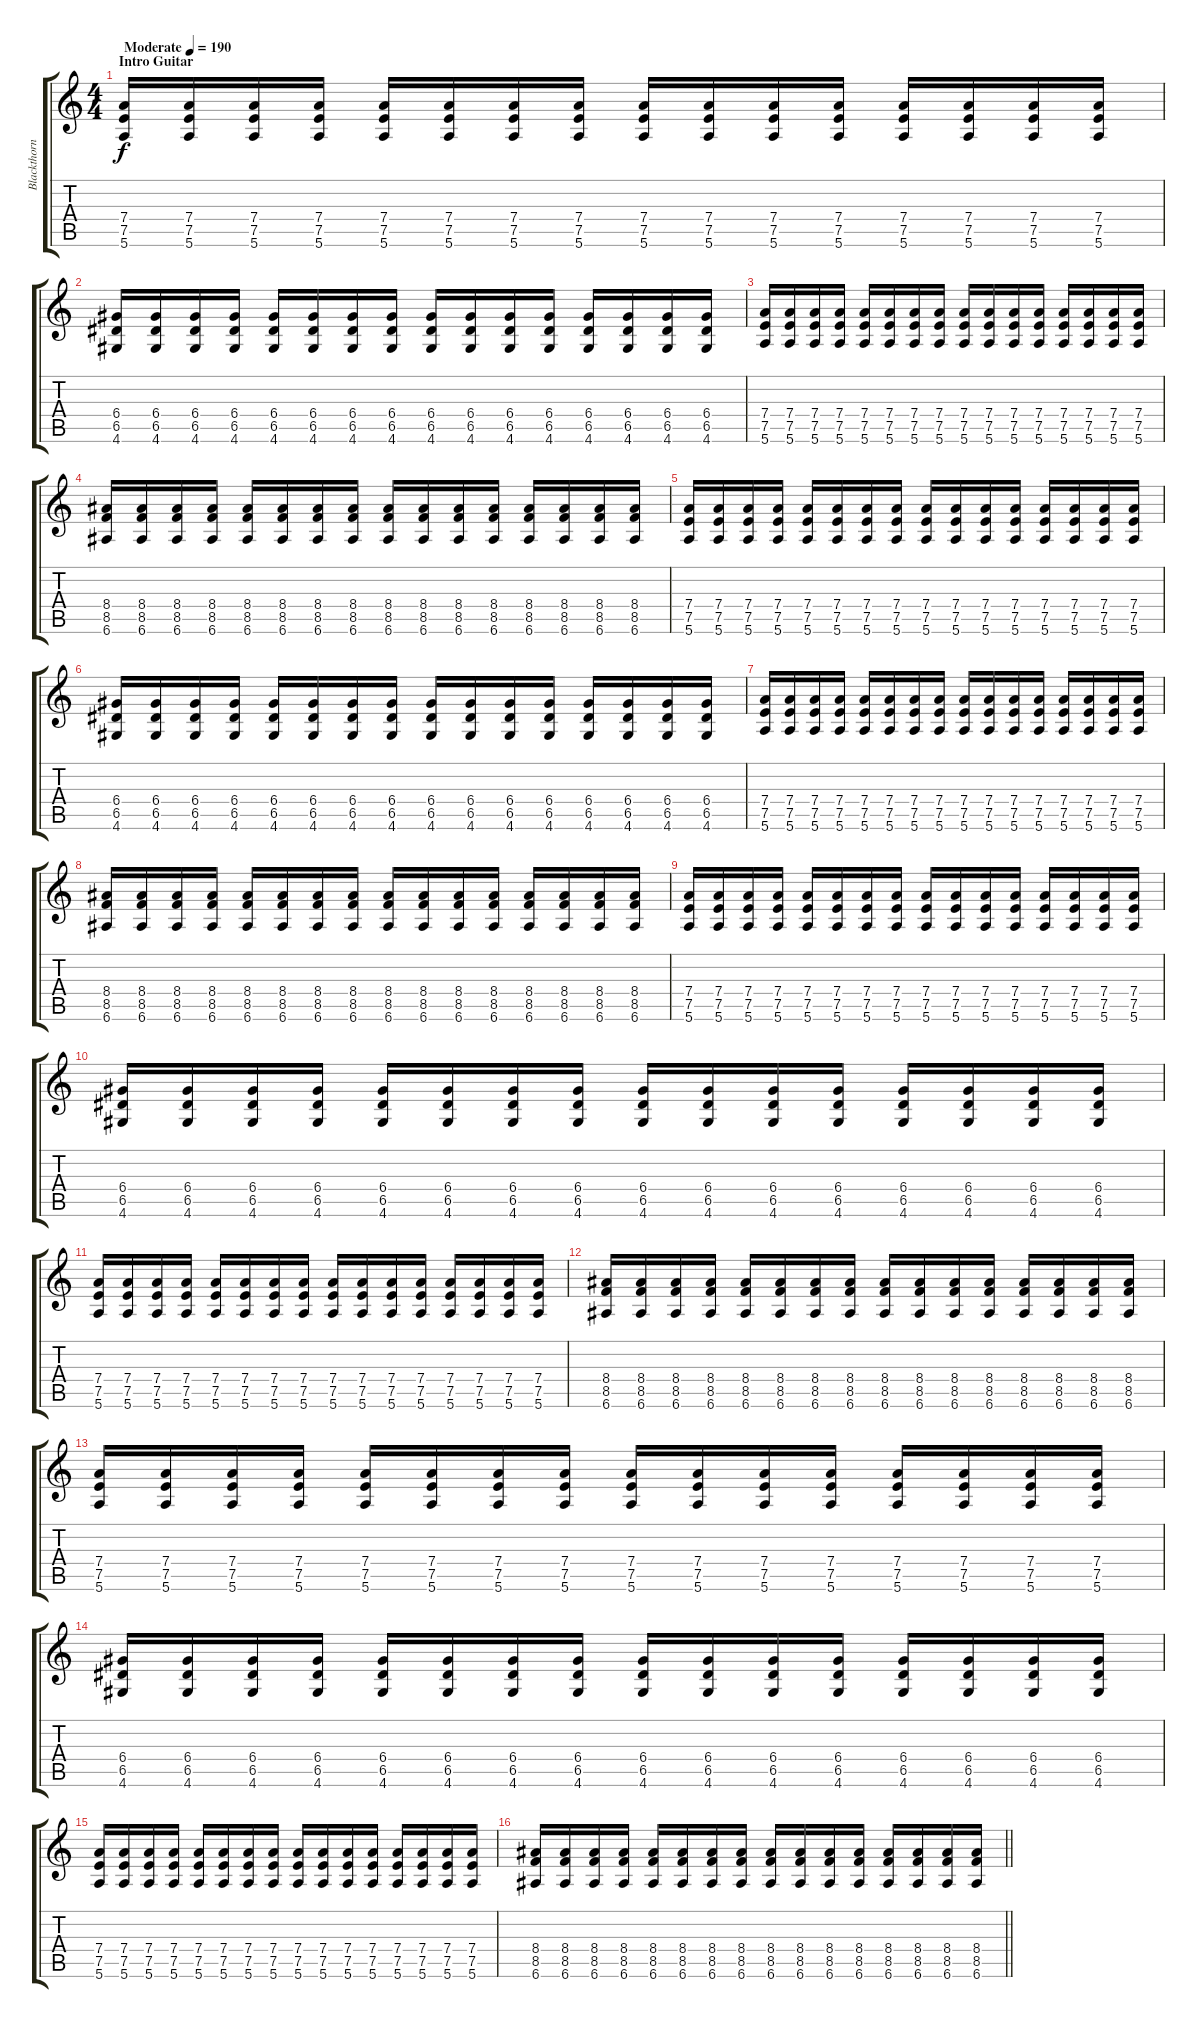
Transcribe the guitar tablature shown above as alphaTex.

\track ("Blackthorn" "Blackthorn") {instrument distortionguitar}
\staff {score tabs}
\tuning (E4 B3 G3 D3 A2 E2) {hide}
\ts (4 4)
\section ("" "Intro Guitar")
\tempo (190 "Moderate")
\clef g2
\ks c
(7.4 7.5 5.6).16{dy f instrument distortionguitar} (7.4 7.5 5.6).16 (7.4 7.5 5.6).16 (7.4 7.5 5.6).16 (7.4 7.5 5.6).16 (7.4 7.5 5.6).16 (7.4 7.5 5.6).16 (7.4 7.5 5.6).16 (7.4 7.5 5.6).16 (7.4 7.5 5.6).16 (7.4 7.5 5.6).16 (7.4 7.5 5.6).16 (7.4 7.5 5.6).16 (7.4 7.5 5.6).16 (7.4 7.5 5.6).16 (7.4 7.5 5.6).16 |
(6.4 6.5 4.6).16 (6.4 6.5 4.6).16 (6.4 6.5 4.6).16 (6.4 6.5 4.6).16 (6.4 6.5 4.6).16 (6.4 6.5 4.6).16 (6.4 6.5 4.6).16 (6.4 6.5 4.6).16 (6.4 6.5 4.6).16 (6.4 6.5 4.6).16 (6.4 6.5 4.6).16 (6.4 6.5 4.6).16 (6.4 6.5 4.6).16 (6.4 6.5 4.6).16 (6.4 6.5 4.6).16 (6.4 6.5 4.6).16 |
(7.4 7.5 5.6).16 (7.4 7.5 5.6).16 (7.4 7.5 5.6).16 (7.4 7.5 5.6).16 (7.4 7.5 5.6).16 (7.4 7.5 5.6).16 (7.4 7.5 5.6).16 (7.4 7.5 5.6).16 (7.4 7.5 5.6).16 (7.4 7.5 5.6).16 (7.4 7.5 5.6).16 (7.4 7.5 5.6).16 (7.4 7.5 5.6).16 (7.4 7.5 5.6).16 (7.4 7.5 5.6).16 (7.4 7.5 5.6).16 |
(8.4 8.5 6.6).16 (8.4 8.5 6.6).16 (8.4 8.5 6.6).16 (8.4 8.5 6.6).16 (8.4 8.5 6.6).16 (8.4 8.5 6.6).16 (8.4 8.5 6.6).16 (8.4 8.5 6.6).16 (8.4 8.5 6.6).16 (8.4 8.5 6.6).16 (8.4 8.5 6.6).16 (8.4 8.5 6.6).16 (8.4 8.5 6.6).16 (8.4 8.5 6.6).16 (8.4 8.5 6.6).16 (8.4 8.5 6.6).16 |
(7.4 7.5 5.6).16 (7.4 7.5 5.6).16 (7.4 7.5 5.6).16 (7.4 7.5 5.6).16 (7.4 7.5 5.6).16 (7.4 7.5 5.6).16 (7.4 7.5 5.6).16 (7.4 7.5 5.6).16 (7.4 7.5 5.6).16 (7.4 7.5 5.6).16 (7.4 7.5 5.6).16 (7.4 7.5 5.6).16 (7.4 7.5 5.6).16 (7.4 7.5 5.6).16 (7.4 7.5 5.6).16 (7.4 7.5 5.6).16 |
(6.4 6.5 4.6).16 (6.4 6.5 4.6).16 (6.4 6.5 4.6).16 (6.4 6.5 4.6).16 (6.4 6.5 4.6).16 (6.4 6.5 4.6).16 (6.4 6.5 4.6).16 (6.4 6.5 4.6).16 (6.4 6.5 4.6).16 (6.4 6.5 4.6).16 (6.4 6.5 4.6).16 (6.4 6.5 4.6).16 (6.4 6.5 4.6).16 (6.4 6.5 4.6).16 (6.4 6.5 4.6).16 (6.4 6.5 4.6).16 |
(7.4 7.5 5.6).16 (7.4 7.5 5.6).16 (7.4 7.5 5.6).16 (7.4 7.5 5.6).16 (7.4 7.5 5.6).16 (7.4 7.5 5.6).16 (7.4 7.5 5.6).16 (7.4 7.5 5.6).16 (7.4 7.5 5.6).16 (7.4 7.5 5.6).16 (7.4 7.5 5.6).16 (7.4 7.5 5.6).16 (7.4 7.5 5.6).16 (7.4 7.5 5.6).16 (7.4 7.5 5.6).16 (7.4 7.5 5.6).16 |
(8.4 8.5 6.6).16 (8.4 8.5 6.6).16 (8.4 8.5 6.6).16 (8.4 8.5 6.6).16 (8.4 8.5 6.6).16 (8.4 8.5 6.6).16 (8.4 8.5 6.6).16 (8.4 8.5 6.6).16 (8.4 8.5 6.6).16 (8.4 8.5 6.6).16 (8.4 8.5 6.6).16 (8.4 8.5 6.6).16 (8.4 8.5 6.6).16 (8.4 8.5 6.6).16 (8.4 8.5 6.6).16 (8.4 8.5 6.6).16 |
(7.4 7.5 5.6).16 (7.4 7.5 5.6).16 (7.4 7.5 5.6).16 (7.4 7.5 5.6).16 (7.4 7.5 5.6).16 (7.4 7.5 5.6).16 (7.4 7.5 5.6).16 (7.4 7.5 5.6).16 (7.4 7.5 5.6).16 (7.4 7.5 5.6).16 (7.4 7.5 5.6).16 (7.4 7.5 5.6).16 (7.4 7.5 5.6).16 (7.4 7.5 5.6).16 (7.4 7.5 5.6).16 (7.4 7.5 5.6).16 |
(6.4 6.5 4.6).16 (6.4 6.5 4.6).16 (6.4 6.5 4.6).16 (6.4 6.5 4.6).16 (6.4 6.5 4.6).16 (6.4 6.5 4.6).16 (6.4 6.5 4.6).16 (6.4 6.5 4.6).16 (6.4 6.5 4.6).16 (6.4 6.5 4.6).16 (6.4 6.5 4.6).16 (6.4 6.5 4.6).16 (6.4 6.5 4.6).16 (6.4 6.5 4.6).16 (6.4 6.5 4.6).16 (6.4 6.5 4.6).16 |
(7.4 7.5 5.6).16 (7.4 7.5 5.6).16 (7.4 7.5 5.6).16 (7.4 7.5 5.6).16 (7.4 7.5 5.6).16 (7.4 7.5 5.6).16 (7.4 7.5 5.6).16 (7.4 7.5 5.6).16 (7.4 7.5 5.6).16 (7.4 7.5 5.6).16 (7.4 7.5 5.6).16 (7.4 7.5 5.6).16 (7.4 7.5 5.6).16 (7.4 7.5 5.6).16 (7.4 7.5 5.6).16 (7.4 7.5 5.6).16 |
(8.4 8.5 6.6).16 (8.4 8.5 6.6).16 (8.4 8.5 6.6).16 (8.4 8.5 6.6).16 (8.4 8.5 6.6).16 (8.4 8.5 6.6).16 (8.4 8.5 6.6).16 (8.4 8.5 6.6).16 (8.4 8.5 6.6).16 (8.4 8.5 6.6).16 (8.4 8.5 6.6).16 (8.4 8.5 6.6).16 (8.4 8.5 6.6).16 (8.4 8.5 6.6).16 (8.4 8.5 6.6).16 (8.4 8.5 6.6).16 |
(7.4 7.5 5.6).16 (7.4 7.5 5.6).16 (7.4 7.5 5.6).16 (7.4 7.5 5.6).16 (7.4 7.5 5.6).16 (7.4 7.5 5.6).16 (7.4 7.5 5.6).16 (7.4 7.5 5.6).16 (7.4 7.5 5.6).16 (7.4 7.5 5.6).16 (7.4 7.5 5.6).16 (7.4 7.5 5.6).16 (7.4 7.5 5.6).16 (7.4 7.5 5.6).16 (7.4 7.5 5.6).16 (7.4 7.5 5.6).16 |
(6.4 6.5 4.6).16 (6.4 6.5 4.6).16 (6.4 6.5 4.6).16 (6.4 6.5 4.6).16 (6.4 6.5 4.6).16 (6.4 6.5 4.6).16 (6.4 6.5 4.6).16 (6.4 6.5 4.6).16 (6.4 6.5 4.6).16 (6.4 6.5 4.6).16 (6.4 6.5 4.6).16 (6.4 6.5 4.6).16 (6.4 6.5 4.6).16 (6.4 6.5 4.6).16 (6.4 6.5 4.6).16 (6.4 6.5 4.6).16 |
(7.4 7.5 5.6).16 (7.4 7.5 5.6).16 (7.4 7.5 5.6).16 (7.4 7.5 5.6).16 (7.4 7.5 5.6).16 (7.4 7.5 5.6).16 (7.4 7.5 5.6).16 (7.4 7.5 5.6).16 (7.4 7.5 5.6).16 (7.4 7.5 5.6).16 (7.4 7.5 5.6).16 (7.4 7.5 5.6).16 (7.4 7.5 5.6).16 (7.4 7.5 5.6).16 (7.4 7.5 5.6).16 (7.4 7.5 5.6).16 |
\barLineRight lightlight
(8.4 8.5 6.6).16 (8.4 8.5 6.6).16 (8.4 8.5 6.6).16 (8.4 8.5 6.6).16 (8.4 8.5 6.6).16 (8.4 8.5 6.6).16 (8.4 8.5 6.6).16 (8.4 8.5 6.6).16 (8.4 8.5 6.6).16 (8.4 8.5 6.6).16 (8.4 8.5 6.6).16 (8.4 8.5 6.6).16 (8.4 8.5 6.6).16 (8.4 8.5 6.6).16 (8.4 8.5 6.6).16 (8.4 8.5 6.6).16
